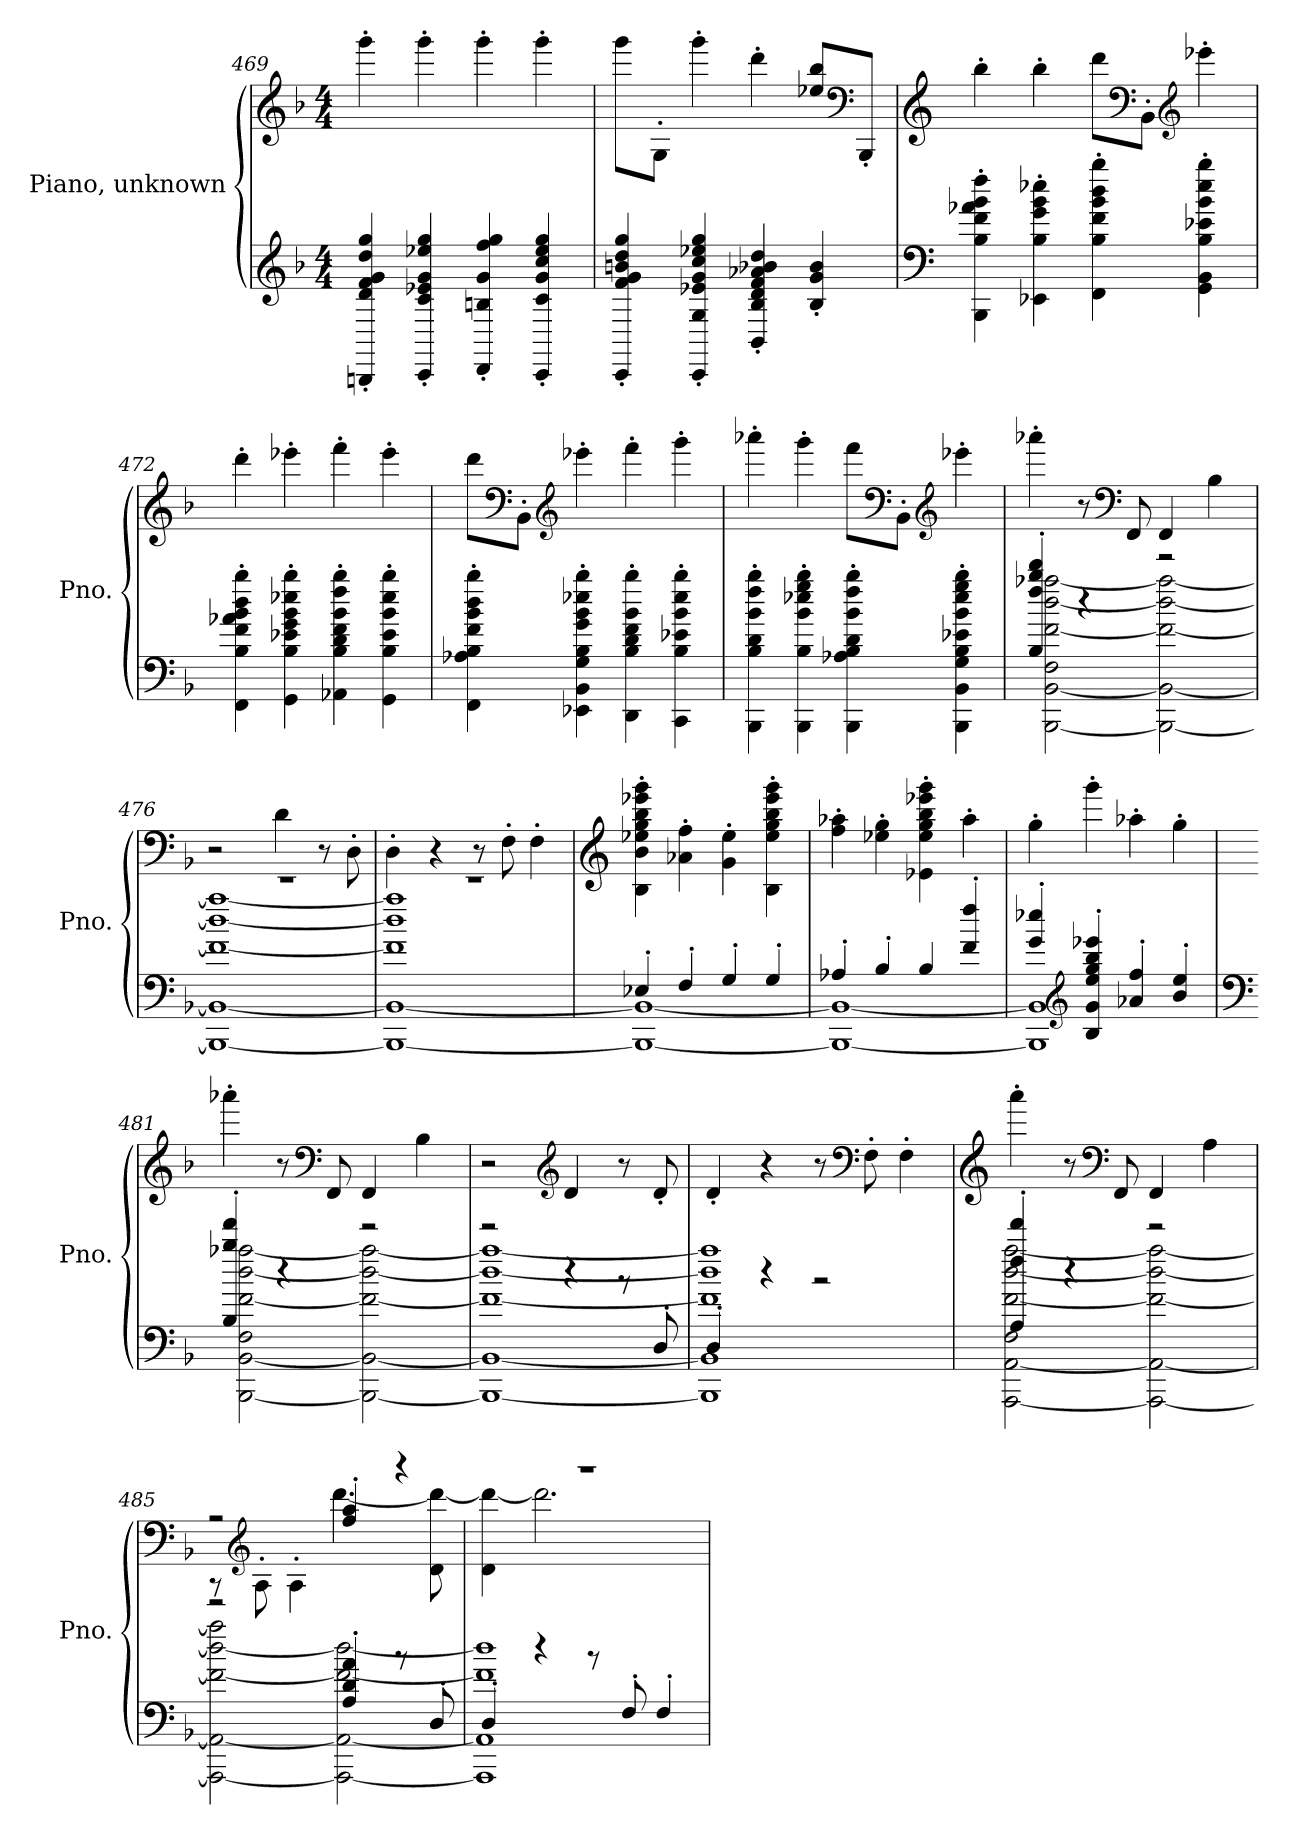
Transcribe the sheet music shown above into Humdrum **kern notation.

**kern	**kern
*part1	*part1
*staff2	*staff1
*I"Piano, unknown	*
*I'Pno.	*
*clefG2	*clefG2
*k[b-]	*k[b-]
*M4/4	*M4/4
=469	=469
4BBBn/' 4d/' 4f/' 4g/' 4dd/' 4gg/'	4ggg'\
4CC/' 4c/' 4e-X/' 4g/' 4ee-X/' 4gg/'	4ggg'\
4DD/' 4Bn/' 4g/' 4ff/' 4gg/'	4ggg'\
4CC/' 4c/' 4g/' 4cc/' 4ee-/' 4gg/'	4ggg'\
!!LO:LB:g=z
=470	=470
4CC/' 4f/' 4g/' 4bn/' 4dd/' 4gg/'	8ggg\L
.	8G'\J
4CC/' 4G/' 4e-X/' 4g/' 4cc/' 4ee-X/' 4gg/'	4ggg'\
4BB-/' 4B-/' 4d/' 4f/' 4a-X/' 4b-X/' 4dd/'	4ddd'\
4B-/' 4g/' 4b-/'	8ee-X/ 8bb-/L
*	*clefF4
.	8BBB-'/J
=471	=471
*clefF4	*clefG2
4BBB-\' 4B-\' 4f\' 4a-X\' 4b-\' 4ff\'	4bb-'\
4EE-X\' 4B-\' 4g\' 4b-\' 4ee-X\'	4bb-'\
4FF\' 4B-\' 4f\' 4b-\' 4dd\' 4bb-\'	8ddd\L
*	*clefF4
.	8BB-'\J
*	*clefG2
4GG\' 4BB-\' 4B-\' 4e-X\' 4b-\' 4ee-\' 4bb-\'	4eee-X'\
=472	=472
4FF\' 4B-\' 4f\' 4a-X\' 4b-\' 4dd\' 4bb-\'	4ddd'\
4GG\' 4B-\' 4e-X\' 4g\' 4b-\' 4ee-X\' 4bb-\'	4eee-X'\
4AA-X\' 4B-\' 4d\' 4f\' 4b-\' 4ff\' 4bb-\'	4fff'\
4GG\' 4B-\' 4e-\' 4b-\' 4ee-\' 4bb-\'	4eee-'\
=473	=473
4FF\' 4A-X\' 4B-\' 4f\' 4b-\' 4dd\' 4bb-\'	8ddd\L
*	*clefF4
.	8BB-'\J
*	*clefG2
4EE-X\' 4BB-\' 4G\' 4B-\' 4g\' 4b-\' 4ee-X\' 4bb-\'	4eee-X'\
4DD\' 4B-\' 4d\' 4f\' 4b-\' 4bb-\'	4fff'\
4CC\' 4B-\' 4e-X\' 4b-\' 4ee-\' 4bb-\'	4ggg'\
!!LO:LB:g=z
=474	=474
4BBB-\' 4B-\' 4d\' 4b-\' 4ff\' 4bb-\'	4aaa-X'\
4BBB-\' 4B-\' 4b-\' 4ee-X\' 4gg\' 4bb-\'	4ggg'\
4BBB-\' 4A-X\' 4B-\' 4d\' 4b-\' 4ff\' 4bb-\'	8fff\L
*	*clefF4
.	8BB-'\J
*	*clefG2
4BBB-\' 4BB-\' 4G\' 4B-\' 4e-X\' 4b-\' 4ee-\' 4gg\' 4bb-\'	4eee-X'\
=475	=475
*^	*
4B-/' 4ff/' 4bb-/' 4ddd/'	[2BBB-\ [2BB-\ 2F\ [2f\ [2dd\ [2aa-X\	4aaa-X'\
4r	.	8r
*	*	*clefF4
.	.	8FF/
2r	2BBB-\_ 2BB-\_ 2f\_ 2dd\_ 2aa-\_	4FF/
.	.	4B-\
=476	=476	=476
1r	1BBB-_ 1BB-_ 1f_ 1dd_ 1aa-_	2r
.	.	4d\
.	.	8r
.	.	8D'\
=477	=477	=477
1r	1BBB-_ 1BB-_ 1f] 1dd] 1aa-]	4D'\
.	.	4r
.	.	8r
.	.	8F'\
.	.	4F'\
=478	=478	=478
*	*	*clefG2
4E-X'/	1BBB-_ 1BB-_	4B-\' 4b-\' 4ee-X\' 4gg\' 4bb-\' 4eee-X\' 4ggg\'
4F'/	.	4a-X\' 4ff\'
4G'/	.	4g\' 4ee-\'
4G'/	.	4B-\' 4ee-\' 4gg\' 4bb-\' 4eee-\' 4ggg\'
!!LO:LB:g=z
=479	=479	=479
4A-X'/	1BBB-_ 1BB-_	4ff\' 4aa-X\'
4B-'/	.	4ee-X\' 4gg\'
4B-/	.	4e-X\' 4ee-\' 4gg\' 4bb-\' 4eee-X\' 4ggg\'
4f/' 4ff/'	.	4aa-'\
=480	=480	=480
4g/' 4ee-X/'	1BBB-] 1BB-]	4gg'\
*clefG2	*	*
4B-/' 4g/' 4ee-/' 4gg/' 4bb-/' 4eee-X/'	.	4ggg'\
4a-X/' 4ff/'	.	4aa-X'\
4b-/' 4ee-/'	.	4gg'\
=481	=481	=481
*clefF4	*	*
4B-/' 4bb-/' 4fff/'	[2BBB-\ [2BB-\ 2F\ [2f\ [2dd\ [2aa-X\	4aaa-X'\
4r	.	8r
*	*	*clefF4
.	.	8FF/
2r	2BBB-\_ 2BB-\_ 2f\_ 2dd\_ 2aa-\_	4FF/
.	.	4B-\
=482	=482	=482
2r	1BBB-_ 1BB-_ 1f_ 1dd_ 1aa-_	2r
*	*	*clefG2
4r	.	4d/
8r	.	8r
8D'/	.	8d'/
=483	=483	=483
4D'/	1BBB-] 1BB-] 1f] 1dd] 1aa-]	4d'/
4r	.	4r
2r	.	8r
*	*	*clefF4
.	.	8F'\
.	.	4F'\
!!LO:LB:g=z
=484	=484	=484
*	*	*clefG2
4A/' 4ff/' 4fff/'	[2AAA\ [2AA\ 2F\ [2f\ [2dd\ [2aa\	4aaa'\
4r	.	8r
*	*	*clefF4
.	.	8FF/
2r	2AAA\_ 2AA\_ 2f\_ 2dd\_ 2aa\_	4FF/
.	.	4A\
=485	=485	=485
*	*	*^
2r	2AAA\_ 2AA\_ 2f\_ 2dd\_ 2aa\]	2r	8r
*	*	*clefG2	*
.	.	.	8A'\
.	.	.	4A'\
4A/' 4d/' 4a/'	2AAA\_ 2AA\_ 2f\_ 2dd\_	4ff/' 4aa/'	[4.ddd\
8r	.	4r	.
8D'/	.	.	8d\ 8ddd\_
=486	=486	=486	=486
4D'/	1AAA] 1AA] 1f] 1dd]	1r	4d\ 4ddd\_
4r	.	.	2.ddd\]
8r	.	.	.
8F'/	.	.	.
4F'/	.	.	.
*v	*v	*	*
*	*v	*v
=	=
*-	*-
